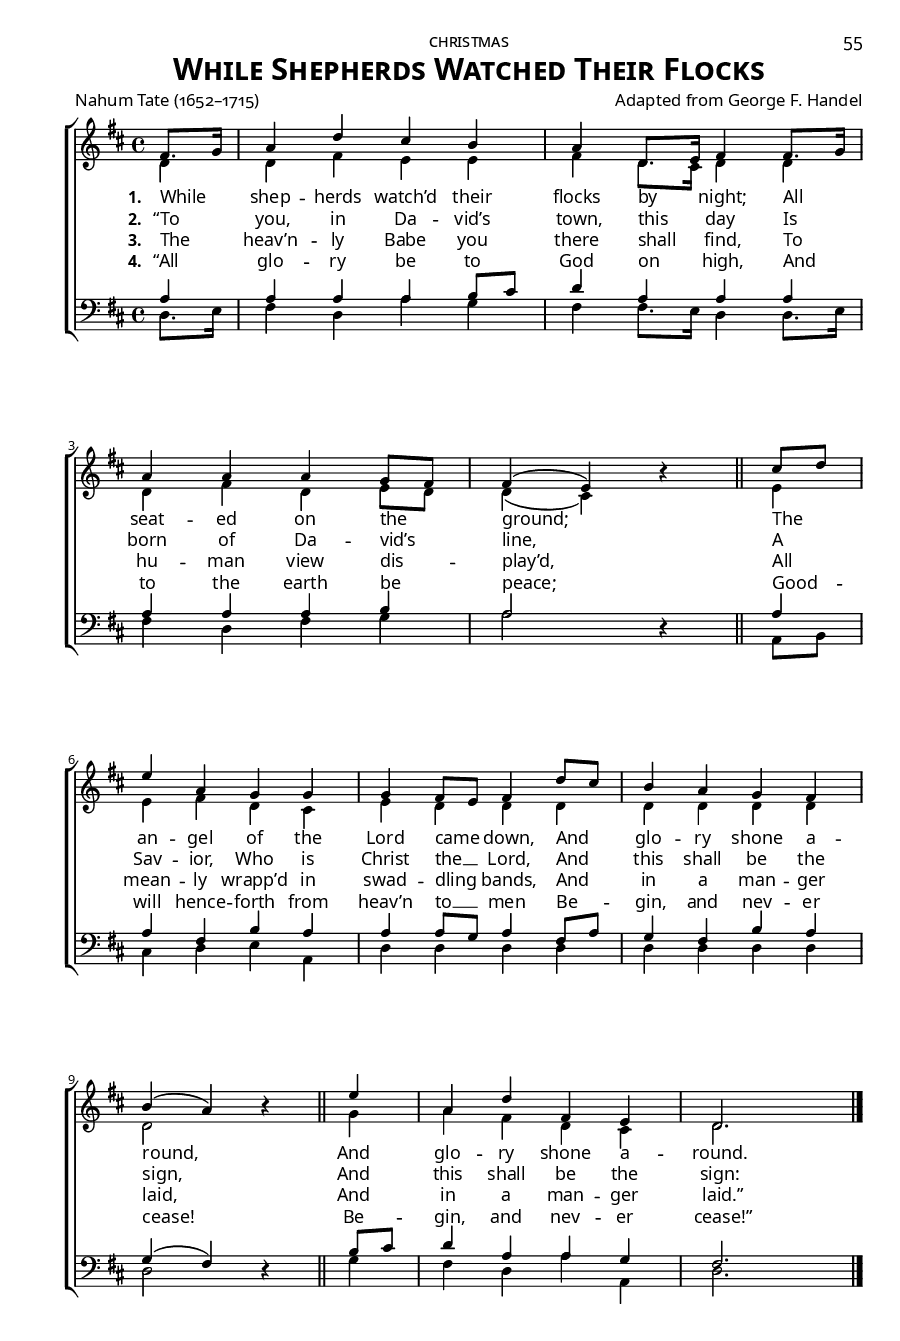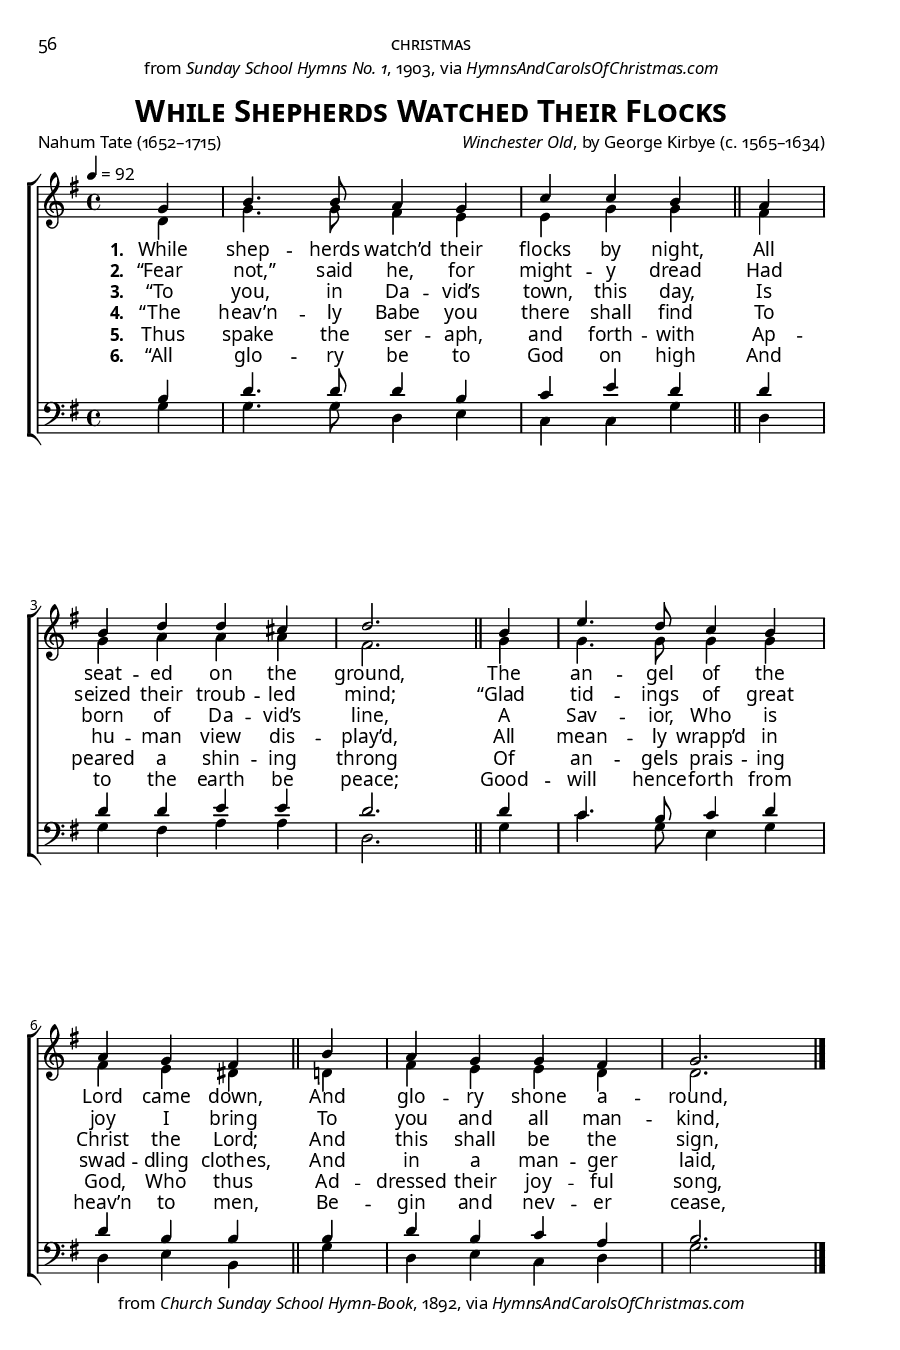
\version "2.14.2"
\include "util.ly"
\paper {
  print-all-headers = ##t
  paper-height = 9\in
  paper-width = 6\in
  indent = 0\in
  %system-system-spacing = #'((basic-distance . 10) (padding . 0))
  system-system-spacing =
    #'((basic-distance . 35)
       (minimum-distance . 0)
       (padding . -2)
       (stretchability . 200))
  markup-system-spacing =
    #'((basic-distance . 0)
       (minimum-distance . 0)
       (padding . 0.5)
       (stretchability . 0))
  system-markup-spacing =
    #'((basic-distance . 0)
       (minimum-distance . 0)
       (padding . 0.5)
       (stretchability . 0))
  
  ragged-last-bottom = ##f
  ragged-bottom = ##f
  two-sided = ##t
  inner-margin = 0.5\in
  outer-margin = 0.25\in
  top-margin = 0.25\in
  bottom-margin = 0.25\in
  first-page-number = #055
  print-first-page-number = ##t
  headerLine = \markup{\override #'(font-name . "Garamond Premier Pro") \smallCapsOldStyle"christmas"}
  oddHeaderMarkup = \markup\fill-line{
     \override #'(font-name . "Garamond Premier Pro")\abs-fontsize #8.5
     \combine 
        \fill-line{"" \on-the-fly #print-page-number-check-first
        \oldStylePageNum""
        }
        \fill-line{\headerLine}
  }
  evenHeaderMarkup = \markup {
     \override #'(font-name . "Garamond Premier Pro")\abs-fontsize #8.5
     \combine
        \on-the-fly #print-page-number-check-first
        \oldStylePageNum""
        \fill-line{\headerLine}
  }
}
#(set-global-staff-size 14.6) \paper{ #(define fonts (make-pango-font-tree "GoudyOlSt BT" "Garamond Premier Pro" "Garamond Premier Pro" (/ 14.6 20))) }
global = {
  \key d \major
  \time 4/4
  \autoBeamOff
  \override DynamicLineSpanner #'staff-padding = #0.0
  \override DynamicLineSpanner #'Y-extent = #'(-1 . 1)
}

sopMusic = \relative c' {
  \partial 4 fis8.[ g16] |
  a4 d cis b |
  a d,8.[ e16] fis4 fis8.[ g16] |
  a4 a a g8[ fis] |
  
  \partial 4*3 fis4( e) b'\rest \bar "||"
  \partial 4 cis8[ d] | \break
  e4 a, \bar"" g g |
  g fis8[ e] fis4 d'8[ cis] |
  
  b4 a g fis |
  \partial 4*3 b( a) b\rest \bar "||"
  \partial 4 e |
  a, d fis, e |
  \partial 4*3 d2. \bar "|."
}
sopWords = \lyricmode {
  
}

altoMusic = \relative c' {
  d4 |
  d4 fis e e |
  fis d8.[ cis16] d4 d |
  d fis d e8[ d] |
  
  d4( cis) s |
  e |
  e fis d cis |
  e d d d |
  
  d d d d |
  d2 s4 |
  g |
  a fis d4 cis |
  d2. \bar "|."
}
altoWords = \lyricmode {
  \dropLyricsXI
  \set stanza = #"1. "
  While shep -- herds watch’d their flocks by night;
    All seat -- ed on the ground;
  The an -- gel of the Lord came down,
    And glo -- ry shone a -- round,
    And glo -- ry shone a -- round.
}
altoWordsII = \lyricmode {
  \dropLyricsXI
  \set stanza = #"2. "
  “To you, in Da -- vid’s town, this day
    Is born of Da -- vid’s line,
  A Sav -- ior, Who is Christ the __ Lord,
    And this shall be the sign,
    And this shall be the sign:
}
altoWordsIII = \lyricmode {
  \dropLyricsXI
  \set stanza = #"3. "
  The heav’n -- ly Babe you there shall find,
    To hu -- man view dis -- play’d,
  All mean -- ly wrapp’d in swad -- dling bands,
    And in a man -- ger laid,
    And in a man -- ger laid.”
}
altoWordsIV = \lyricmode {
  \dropLyricsXI
  \set stanza = #"4. "
  “All glo -- ry be to God on high,
    And to the earth be peace;
  Good -- will hence -- forth from heav’n to __ men
    Be -- gin, and nev -- er cease!
    Be -- gin, and nev -- er cease!”
}

tenorMusic = \relative c' {
  a4 |
  a a a b8[ cis] |
  d4 a a a |
  a a a b |
  
  a2 s4 |
  a |
  a fis b a |
  a a8[ g] a4 fis8[ a] |
  
  g4 fis b a |
  g( fis) s |
  b8[ cis] |
  d4 a a g |
  fis2. \bar "|."
}
tenorWords = \lyricmode {

}

bassMusic = \relative c {
  d8.[ e16] |
  fis4 d a' g |
  fis fis8.[ e16] d4 d8.[ e16] |
  fis4 d fis g |
  
  a2 d,4\rest |
  a8[ b] |
  cis4 d e a, |
  d d d d |
  
  d d d d |
  d2 d4\rest |
  g4 |
  fis d a'4 a, |
  d2. \bar "|."
}
bassWords = \lyricmode {

}

\score {
  <<
   \new ChoirStaff <<
%    \new Lyrics = sopranos \with { \override VerticalAxisGroup #'nonstaff-relatedstaff-spacing = #'((basic-distance . 1)) }
    \new Staff = women <<
      \new Voice = "sopranos" { \voiceOne << \global \sopMusic >> }
      \new Voice = "altos" { \voiceTwo << \global \altoMusic >> }
    >>
    \new Lyrics \with { alignAboveContext = #"women" \override VerticalAxisGroup #'nonstaff-relatedstaff-spacing = #'((basic-distance . 1))} \lyricsto "sopranos" \sopWords
    \new Lyrics = "altosIV"  \with { alignBelowContext = #"women" } \lyricsto "sopranos" \altoWordsIV
    \new Lyrics = "altosIII"  \with { alignBelowContext = #"women" } \lyricsto "sopranos" \altoWordsIII
    \new Lyrics = "altosII"  \with { alignBelowContext = #"women" } \lyricsto "sopranos" \altoWordsII
    \new Lyrics = "altos"  \with { alignBelowContext = #"women" \override VerticalAxisGroup #'nonstaff-relatedstaff-spacing = #'((padding . -0.9)) } \lyricsto "sopranos" \altoWords
   \new Staff = men <<
      \clef bass
      \new Voice = "tenors" { \voiceOne << \global \tenorMusic >> }
      \new Voice = "basses" { \voiceTwo << \global \bassMusic >> }
    >>
    \new Lyrics \with { alignAboveContext = #"men" \override VerticalAxisGroup #'nonstaff-relatedstaff-spacing = #'((basic-distance . 1)) } \lyricsto "tenors" \tenorWords
    \new Lyrics \with { alignBelowContext = #"men" \override VerticalAxisGroup #'nonstaff-relatedstaff-spacing = #'((basic-distance . 1)) } \lyricsto "basses" \bassWords
  >>
%    \new PianoStaff << \new Staff { \new Voice { \pianoRH } } \new Staff { \clef "bass" \pianoLH } >>
  >>
  \layout {
    %#(layout-set-staff-size 14.6)
    #(define fonts (make-pango-font-tree "GoudyOlSt BT" "Garamond Premier Pro" "Garamond Premier Pro" (/ 14 20)))
    \context {
      \Score
      \override SpacingSpanner #'base-shortest-duration = #(ly:make-moment 1 4)
      \override SpacingSpanner #'common-shortest-duration = #(ly:make-moment 1 4)
    }
    \context {
      % Remove all empty staves
      % \Staff \RemoveEmptyStaves \override VerticalAxisGroup #'remove-first = ##t
    }
%6.14g \context { \Lyrics \override LyricText #'font-size = #0.6 }
%{IF_LESSER
\context {
  \Lyrics
  \override LyricText #'font-size = #1.1
}
%}%END_IF_LESSER
    \context {
      \Lyrics
      \override LyricText #'X-offset = #center-on-word
    }
  }
  \header {
    title = \markup{\override #'(font-name . "Garamond Premier Pro Semibold"){ \abs-fontsize #15 \smallCapsOldStyle"While Shepherds Watched Their Flocks"}}
    poet = \markup\oldStyleNum"Nahum Tate (1652–1715)"
    composer = \markup\oldStyleNum"Adapted from George F. Handel"
  }
}
\markup \fill-line \center-align { \concat { "from " \italic\oldStyleNum "Sunday School Hymns No. 1" \oldStyleNum", 1903, via " \italic"HymnsAndCarolsOfChristmas.com"}}
\markup\vspace#0.5














\header {
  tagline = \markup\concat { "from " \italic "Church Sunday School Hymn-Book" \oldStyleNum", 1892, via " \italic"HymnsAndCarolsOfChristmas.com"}
}
global = {
  \key g \major
  \time 4/4
  \autoBeamOff
  \override DynamicLineSpanner #'staff-padding = #0.0
  \override DynamicLineSpanner #'Y-extent = #'(-1 . 1)
}

sopMusic = \relative c' {
  \tempo 4 = 92
  \partial 4 g'4 |
  b4. b8 a4 g |
  c c b \bar"||"
  a |
  b d d cis |
  d2. \bar "||"
  
  b4 e4. d8 c4 b |
  a g fis \bar"||"
  b |
  a g g fis |
  g2. \bar"|."
}
sopWords = \lyricmode {
  
}

altoMusic = \relative c' {
  d4 |
  g4. g8 fis4 e |
  e g g |
  fis |
  g a a a |
  fis2. |
  
  g4 |
  g4. g8 g4 g |
  fis e dis |
  d |
  fis e e d |
  d2. \bar "|."
}
altoWords = \lyricmode {
  \dropLyricsXI
  \set stanza = #"1. "
  While shep -- herds watch’d their flocks by night,
    All seat -- ed on the ground,
  The an -- gel of the Lord came down,
    And glo -- ry shone a -- round,
    And glo -- ry shone a -- round.
}
altoWordsII = \lyricmode {
  \dropLyricsXI
  \set stanza = #"2. "
  “Fear not,” said he, for might -- y dread
    Had seized their troub -- led mind;
  “Glad tid -- ings of great joy I bring
    To you and all man -- kind,
    To you and all man -- kind.
}
altoWordsIII = \lyricmode {
  \dropLyricsXI
  \set stanza = #"3. "
  “To you, in Da -- vid’s town, this day,
    Is born of Da -- vid’s line,
  A Sav -- ior, Who is Christ the Lord;
    And this shall be the sign,
    And this shall be the sign:
}
altoWordsIV = \lyricmode {
  \dropLyricsXI
  \set stanza = #"4. "
  “The heav’n -- ly Babe you there shall find
    To hu -- man view dis -- play’d,
  All mean -- ly wrapp’d in swad -- dling clothes,
    And in a man -- ger laid,
    And in a man -- ger laid.”
}

altoWordsV = \lyricmode {
  \dropLyricsXI
  \set stanza = #"5. "
  Thus spake the ser -- aph, and forth -- with
    Ap -- peared a shin -- ing throng
  Of an -- gels prais -- ing God, Who thus
    Ad -- dressed their joy -- ful song,
    Ad -- dressed their joy -- ful song:
}

altoWordsVI = \lyricmode {
  \dropLyricsXI
  \set stanza = #"6. "
  “All glo -- ry be to God on high
    And to the earth be peace;
  Good -- will hence -- forth from heav’n to men,
    Be -- gin and nev -- er cease,
    Be -- gin and nev -- er cease.”
}

tenorMusic = \relative c' {
  b4 |
  d4. d8 d4 |
  b |
  c e d |
  d |
  d d e e |
  d2. |
  
  d4 |
  c4. b8 c4 d |
  d b b |
  b |
  d b c a |
  b2. \bar "|."
}
tenorWords = \lyricmode {

}

bassMusic = \relative c {
  g'4 |
  g4. g8 d4 e |
  c c g' |
  d |
  g fis a a |
  d,2. |
  
  g4 |
  c4. g8 e4 g |
  d e b |
  g' |
  d e c d |
  g2. \bar "|."
}
bassWords = \lyricmode {

}

\score {
  <<
   \new ChoirStaff <<
%    \new Lyrics = sopranos \with { \override VerticalAxisGroup #'nonstaff-relatedstaff-spacing = #'((basic-distance . 1)) }
    \new Staff = women <<
      \new Voice = "sopranos" { \voiceOne << \global \sopMusic >> }
      \new Voice = "altos" { \voiceTwo << \global \altoMusic >> }
    >>
    \new Lyrics \with { alignAboveContext = #"women" \override VerticalAxisGroup #'nonstaff-relatedstaff-spacing = #'((basic-distance . 1))} \lyricsto "sopranos" \sopWords
    \new Lyrics = "altosVI"  \with { alignBelowContext = #"women" } \lyricsto "sopranos" \altoWordsVI
    \new Lyrics = "altosV"  \with { alignBelowContext = #"women" } \lyricsto "sopranos" \altoWordsV
    \new Lyrics = "altosIV"  \with { alignBelowContext = #"women" } \lyricsto "sopranos" \altoWordsIV
    \new Lyrics = "altosIII"  \with { alignBelowContext = #"women" } \lyricsto "sopranos" \altoWordsIII
    \new Lyrics = "altosII"  \with { alignBelowContext = #"women" } \lyricsto "sopranos" \altoWordsII
    \new Lyrics = "altos"  \with { alignBelowContext = #"women" \override VerticalAxisGroup #'nonstaff-relatedstaff-spacing = #'((padding . -0.9)) } \lyricsto "sopranos" \altoWords
   \new Staff = men <<
      \clef bass
      \new Voice = "tenors" { \voiceOne << \global \tenorMusic >> }
      \new Voice = "basses" { \voiceTwo << \global \bassMusic >> }
    >>
    \new Lyrics \with { alignAboveContext = #"men" \override VerticalAxisGroup #'nonstaff-relatedstaff-spacing = #'((basic-distance . 1)) } \lyricsto "tenors" \tenorWords
    \new Lyrics \with { alignBelowContext = #"men" \override VerticalAxisGroup #'nonstaff-relatedstaff-spacing = #'((basic-distance . 1)) } \lyricsto "basses" \bassWords
  >>
%    \new PianoStaff << \new Staff { \new Voice { \pianoRH } } \new Staff { \clef "bass" \pianoLH } >>
  >>
  \layout {
    %#(layout-set-staff-size 15)
    #(define fonts (make-pango-font-tree "GoudyOlSt BT" "Garamond Premier Pro" "Garamond Premier Pro" (/ 15 20)))
    \context {
      \Score
      %\override SpacingSpanner #'base-shortest-duration = #(ly:make-moment 1 8)
      %\override SpacingSpanner #'common-shortest-duration = #(ly:make-moment 1 4)
    }
    \context {
      % Remove all empty staves
      % \Staff \RemoveEmptyStaves \override VerticalAxisGroup #'remove-first = ##t
    }
    \context {
      \Lyrics
      \override LyricText #'X-offset = #center-on-word
    }
  }
  \header {
    title = \markup{\override #'(font-name . "Garamond Premier Pro Semibold"){ \abs-fontsize #15 \smallCapsOldStyle"While Shepherds Watched Their Flocks"}}
    poet = \markup\oldStyleNum"Nahum Tate (1652–1715)"
    composer = \markup\concat{\italic"Winchester Old" \oldStyleNum", by George Kirbye (c. 1565–1634)"}
  }
}

